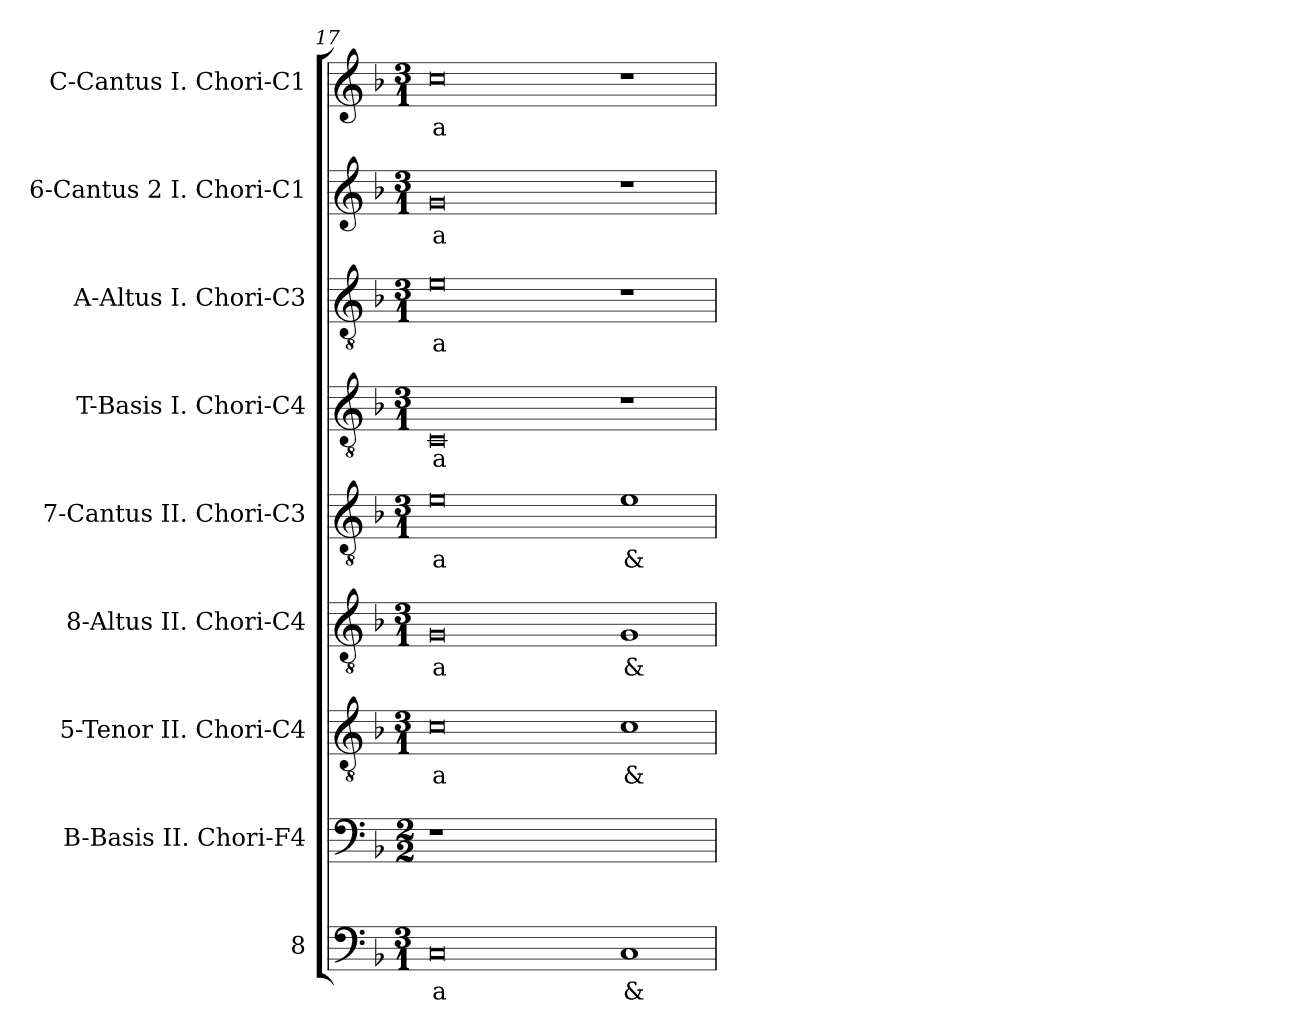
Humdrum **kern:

**kern	**text	**kern	**kern	**text	**kern	**text	**kern	**text	**kern	**text	**kern	**text	**kern	**text	**kern	**text
*part9	*part9	*part8	*part7	*part7	*part6	*part6	*part5	*part5	*part4	*part4	*part3	*part3	*part2	*part2	*part1	*part1
*staff9	*staff9	*staff8	*staff7	*staff7	*staff6	*staff6	*staff5	*staff5	*staff4	*staff4	*staff3	*staff3	*staff2	*staff2	*staff1	*staff1
*I"8	*	*I"B-Basis  II. Chori-F4	*I"5-Tenor  II. Chori-C4	*	*I"8-Altus  II. Chori-C4	*	*I"7-Cantus  II. Chori-C3	*	*I"T-Basis  I. Chori-C4	*	*I"A-Altus  I. Chori-C3	*	*I"6-Cantus 2  I. Chori-C1	*	*I"C-Cantus  I. Chori-C1	*
*	*	*	*I'T	*	*	*	*	*	*I'T	*	*I'A	*	*	*	*I'C	*
*clefF4	*	*clefF4	*clefGv2	*	*clefGv2	*	*clefGv2	*	*clefGv2	*	*clefGv2	*	*clefG2	*	*clefG2	*
*k[b-]	*	*k[b-]	*k[b-]	*	*k[b-]	*	*k[b-]	*	*k[b-]	*	*k[b-]	*	*k[b-]	*	*k[b-]	*
*F:	*	*F:	*F:	*	*F:	*	*F:	*	*F:	*	*F:	*	*F:	*	*F:	*
*M3/1	*	*M2/2	*M3/1	*	*M3/1	*	*M3/1	*	*M3/1	*	*M3/1	*	*M3/1	*	*M3/1	*
=17	=17	=17	=17	=17	=17	=17	=17	=17	=17	=17	=17	=17	=17	=17	=17	=17
!	!LO:LY:b:cj	!	!	!LO:LY:b:cj	!	!LO:LY:b:cj	!	!LO:LY:b:cj	!	!LO:LY:b:cj	!	!LO:LY:b:cj	!	!LO:LY:b:cj	!	!LO:LY:b:cj
0C	-a	1r	0c	-a	0G	-a	0e	-a	0C	-a	0e	-a	0g	-a	0cc	-a
.	.	0ryy	.	.	.	.	.	.	.	.	.	.	.	.	.	.
!	!LO:LY:b:cj	!	!	!LO:LY:b:cj	!	!LO:LY:b:cj	!	!LO:LY:b:cj	!	!	!	!	!	!	!	!
1C	&	.	1c	&	1G	&	1e	&	1r	.	1r	.	1r	.	1r	.
=	=	=	=	=	=	=	=	=	=	=	=	=	=	=	=	=
*-	*-	*-	*-	*-	*-	*-	*-	*-	*-	*-	*-	*-	*-	*-	*-	*-
